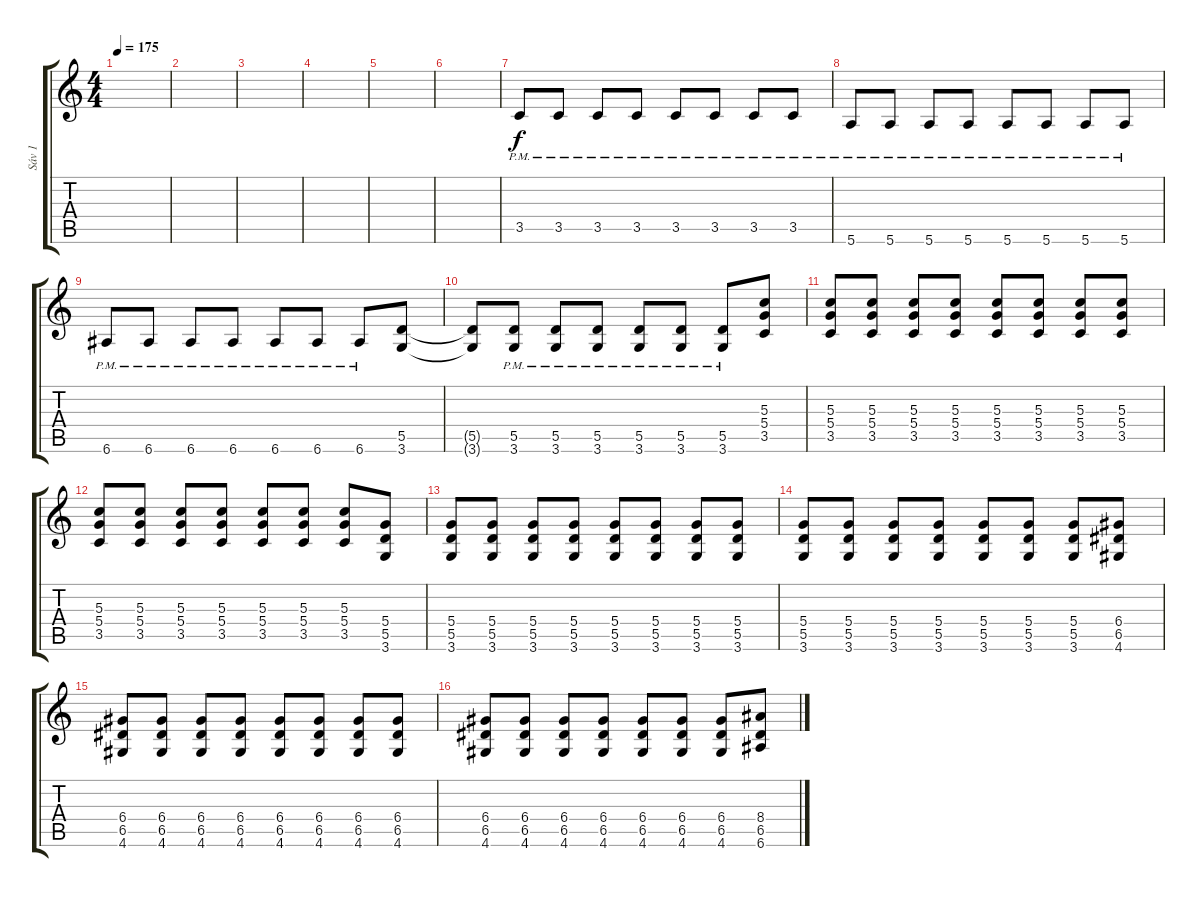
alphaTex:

\track ("Sáv 1" "Sáv 1") {instrument distortionguitar}
\staff {score tabs}
\tuning (E4 B3 G3 D3 A2 E2) {hide}
\ts (4 4)
\tempo 175
\clef g2
\ks c
|
|
|
|
|
|
3.5{pm}.8 3.5{pm}.8 3.5{pm}.8 3.5{pm}.8 3.5{pm}.8 3.5{pm}.8 3.5{pm}.8 3.5{pm}.8 |
5.6{pm}.8 5.6{pm}.8 5.6{pm}.8 5.6{pm}.8 5.6{pm}.8 5.6{pm}.8 5.6{pm}.8 5.6{pm}.8 |
6.6{pm}.8 6.6{pm}.8 6.6{pm}.8 6.6{pm}.8 6.6{pm}.8 6.6{pm}.8 6.6{pm}.8 (5.5 3.6).8 |
(5.5{t} 3.6{t}).8 (5.5{pm} 3.6{pm}).8 (5.5{pm} 3.6{pm}).8 (5.5{pm} 3.6{pm}).8 (5.5{pm} 3.6{pm}).8 (5.5{pm} 3.6{pm}).8 (5.5{pm} 3.6{pm}).8 (5.3 5.4 3.5).8 |
(5.3 5.4 3.5).8 (5.3 5.4 3.5).8 (5.3 5.4 3.5).8 (5.3 5.4 3.5).8 (5.3 5.4 3.5).8 (5.3 5.4 3.5).8 (5.3 5.4 3.5).8 (5.3 5.4 3.5).8 |
(5.3 5.4 3.5).8 (5.3 5.4 3.5).8 (5.3 5.4 3.5).8 (5.3 5.4 3.5).8 (5.3 5.4 3.5).8 (5.3 5.4 3.5).8 (5.3 5.4 3.5).8 (5.4 5.5 3.6).8 |
(5.4 5.5 3.6).8 (5.4 5.5 3.6).8 (5.4 5.5 3.6).8 (5.4 5.5 3.6).8 (5.4 5.5 3.6).8 (5.4 5.5 3.6).8 (5.4 5.5 3.6).8 (5.4 5.5 3.6).8 |
(5.4 5.5 3.6).8 (5.4 5.5 3.6).8 (5.4 5.5 3.6).8 (5.4 5.5 3.6).8 (5.4 5.5 3.6).8 (5.4 5.5 3.6).8 (5.4 5.5 3.6).8 (6.4 6.5 4.6).8 |
(6.4 6.5 4.6).8 (6.4 6.5 4.6).8 (6.4 6.5 4.6).8 (6.4 6.5 4.6).8 (6.4 6.5 4.6).8 (6.4 6.5 4.6).8 (6.4 6.5 4.6).8 (6.4 6.5 4.6).8 |
(6.4 6.5 4.6).8 (6.4 6.5 4.6).8 (6.4 6.5 4.6).8 (6.4 6.5 4.6).8 (6.4 6.5 4.6).8 (6.4 6.5 4.6).8 (6.4 6.5 4.6).8 (8.4 6.5 6.6).8
